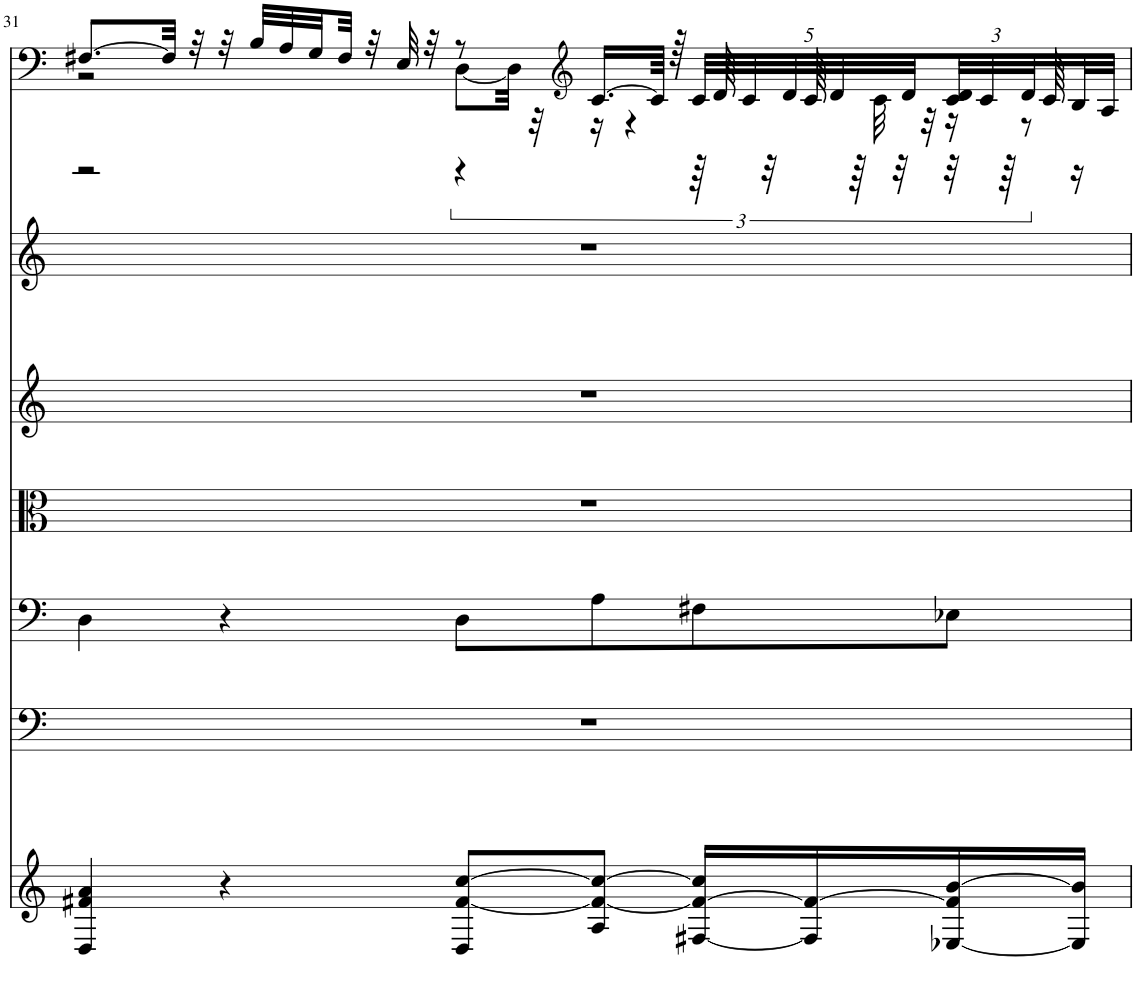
**kern	**kern	**kern	**kern	**kern	**kern	**kern
*part7	*part6	*part5	*part4	*part3	*part2	*part1
*staff7	*staff6	*staff5	*staff4	*staff3	*staff2	*staff1
*I"Continuo	*I"Contrabass	*I"Violoncello	*I"Viola	*I"Violin II	*I"Violin I	*I"Bassoon
*	*I'Cb	*	*	*	*	*I'Bsn
!!LO:PB:g=z
*clefG2	*clefF4	*clefF4	*clefC3	*clefG2	*clefG2	*clefF4
*	*Trd7c12	*	*	*	*	*
*k[]	*k[]	*k[]	*k[]	*k[]	*k[]	*k[]
*M4/4	*M4/4	*M4/4	*M4/4	*M4/4	*M4/4	*M4/4
=31	=31	=31	=31	=31	=31	=31
*	*	*	*	*	*	*^
*	*	*	*	*	*	*	*^
4D/ 4f#X/ 4a/	1r	4D\	1r	1r	1r	[8.F#X/L	2r	2r
.	.	.	.	.	.	32F#/Jkk]	.	.
.	.	.	.	.	.	32r	.	.
4r	.	4r	.	.	.	32r	.	.
.	.	.	.	.	.	32B/LLL	.	.
.	.	.	.	.	.	32A/	.	.
.	.	.	.	.	.	32G/	.	.
.	.	.	.	.	.	32F#/JJJ	.	.
.	.	.	.	.	.	32r	.	.
.	.	.	.	.	.	32E/	.	.
.	.	.	.	.	.	32r	.	.
8D/ [8f#/ [8cc/L	.	8D\L	.	.	.	8r	[12D\L	4r
.	.	.	.	.	.	.	48D\Jkk]	.
.	.	.	.	.	.	.	48r	.
*	*	*	*	*	*	*clefG2	*	*
8A/ 8f#/_ 8cc/_J	.	8A\	.	.	.	[16.c/LL	24r	.
.	.	.	.	.	.	.	6r	.
.	.	.	.	.	.	64c/JJkk]	.	.
.	.	.	.	.	.	64r	.	.
*	*	*	*	*	*	*Xbrackettup	*	*
[16F#X/ 16f#/_ 16cc/]LL	.	8F#X\	.	.	.	40c/LLL	.	64r
.	.	.	.	.	.	.	.	64d/
.	.	.	.	.	.	40c/	.	.
.	.	.	.	.	.	.	.	32r
.	.	.	.	.	.	40d/	.	.
16F#/] 16f#/_	.	.	.	.	.	.	.	64c/
.	.	.	.	.	.	40d/	.	.
.	.	.	.	.	.	.	.	64r
.	.	.	.	.	.	.	48c\	.
.	.	.	.	.	.	.	.	32r
.	.	.	.	.	.	40d/	.	.
.	.	.	.	.	.	.	48r	.
[16E-X/ 16f#/] [16b/	.	8E-X\J	.	.	.	48c/ 48d/	24r	32r
.	.	.	.	.	.	48c/	.	.
.	.	.	.	.	.	.	.	64r
.	.	.	.	.	.	48d/	12r	.
.	.	.	.	.	.	.	.	64c/
16E-/] 16b/]JJ	.	.	.	.	.	32B/	.	16r
.	.	.	.	.	.	32A/JJJ	.	.
*	*	*	*	*	*	*v	*v	*v
=	=	=	=	=	=	=
*-	*-	*-	*-	*-	*-	*-
